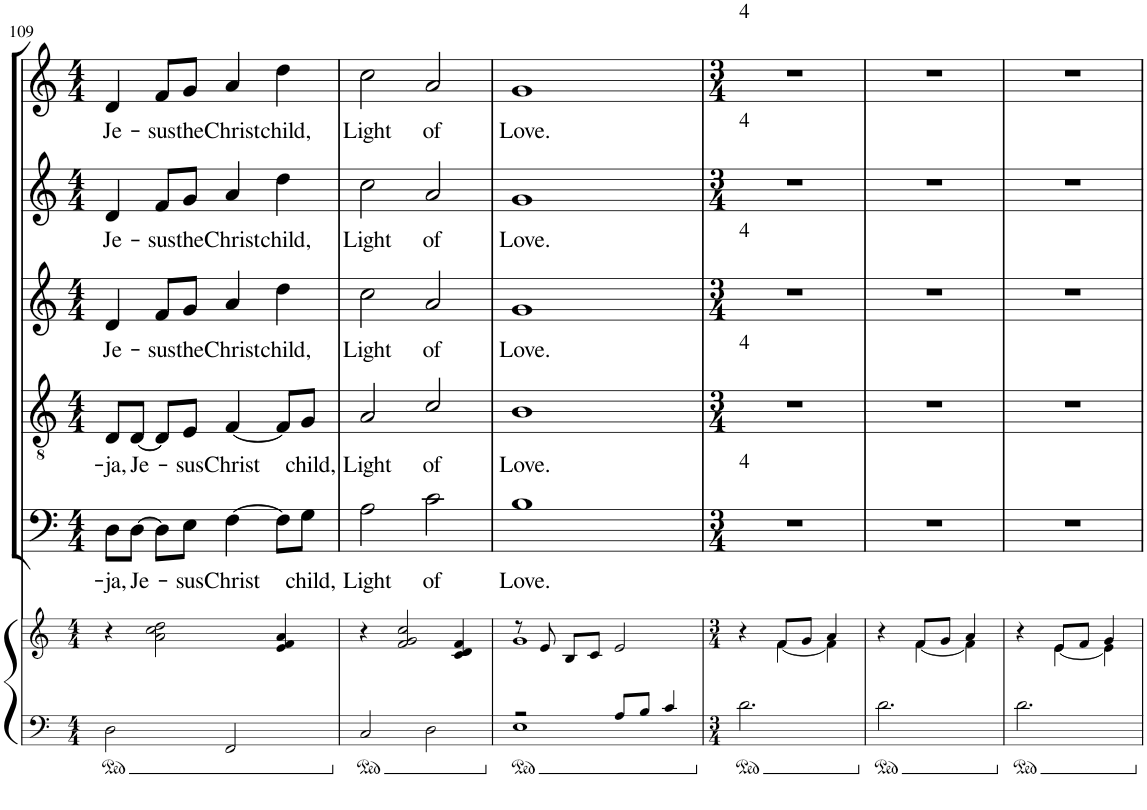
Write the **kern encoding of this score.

**kern	**kern	**kern	**text	**kern	**text	**kern	**text	**kern	**text	**kern	**text
*part7	*part6	*part5	*part5	*part4	*part4	*part3	*part3	*part2	*part2	*part1	*part1
*staff7	*staff6	*staff5	*staff5	*staff4	*staff4	*staff3	*staff3	*staff2	*staff2	*staff1	*staff1
*I"LH	*I"RH	*I"Bassi	*	*I"Tenori	*	*I"Contralti	*	*I"Soprani II	*	*I"Soprani I	*
!!LO:PB:g=z
*clefF4	*clefG2	*clefF4	*	*clefGv2	*	*clefG2	*	*clefG2	*	*clefG2	*
*	*	*	*	*	*	*	*	*Trd1c2	*	*Trd1c2	*
*k[]	*k[]	*k[]	*	*k[]	*	*k[]	*	*k[]	*	*k[]	*
*M4/4	*M4/4	*M4/4	*	*M4/4	*	*M4/4	*	*M4/4	*	*M4/4	*
*ped	*	*	*	*	*	*	*	*	*	*	*
=109	=109	=109	=109	=109	=109	=109	=109	=109	=109	=109	=109
!	!	!	!LO:LY:b	!	!LO:LY:b	!	!LO:LY:b	!	!LO:LY:b	!	!LO:LY:b
2D\	4r	8D\L	-ja,	8D/L	-ja,	4d/	Je-	4d/	Je-	4d/	Je-
!	!	!	!LO:LY:b	!	!LO:LY:b	!	!	!	!	!	!
.	.	[8D\J	Je-	[8D/J	Je-	.	.	.	.	.	.
!	!	!	!	!	!	!	!LO:LY:b	!	!LO:LY:b	!	!LO:LY:b
.	2a\ 2cc\ 2dd\	8D\L]	.	8D/L]	.	8f/L	-sus	8f/L	-sus	8f/L	-sus
!	!	!	!LO:LY:b	!	!LO:LY:b	!	!LO:LY:b	!	!LO:LY:b	!	!LO:LY:b
.	.	8E\J	-sus	8E/J	-sus	8g/J	the	8g/J	the	8g/J	the
!	!	!	!LO:LY:b	!	!LO:LY:b	!	!LO:LY:b	!	!LO:LY:b	!	!LO:LY:b
2FF/	.	[4F\	Christ	[4F/	Christ	4a/	Christ	4a/	Christ	4a/	Christ
!	!	!	!	!	!	!	!LO:LY:b	!	!LO:LY:b	!	!LO:LY:b
.	4e/ 4f/ 4a/	8F\L]	.	8F/L]	.	4dd\	child,	4dd\	child,	4dd\	child,
!	!	!	!LO:LY:b	!	!LO:LY:b	!	!	!	!	!	!
.	.	8G\J	child,	8G/J	child,	.	.	.	.	.	.
=110	=110	=110	=110	=110	=110	=110	=110	=110	=110	=110	=110
*Xped	*	*	*	*	*	*	*	*	*	*	*
*ped	*	*	*	*	*	*	*	*	*	*	*
!	!	!	!LO:LY:b	!	!LO:LY:b	!	!LO:LY:b	!	!LO:LY:b	!	!LO:LY:b
2C/	4r	2A\	Light	2A/	Light	2cc\	Light	2cc\	Light	2cc\	Light
.	2f/ 2g/ 2cc/	.	.	.	.	.	.	.	.	.	.
!	!	!	!LO:LY:b	!	!LO:LY:b	!	!LO:LY:b	!	!LO:LY:b	!	!LO:LY:b
2D\	.	2c\	of	2c/	of	2a/	of	2a/	of	2a/	of
.	4c/ 4d/ 4f/	.	.	.	.	.	.	.	.	.	.
=111	=111	=111	=111	=111	=111	=111	=111	=111	=111	=111	=111
*Xped	*	*	*	*	*	*	*	*	*	*	*
*ped	*	*	*	*	*	*	*	*	*	*	*
*^	*^	*	*	*	*	*	*	*	*	*	*
!	!	!	!	!	!LO:LY:b	!	!LO:LY:b	!	!LO:LY:b	!	!LO:LY:b	!	!LO:LY:b
2r	1E	8r	1g	1B	Love.	1B	Love.	1g	Love.	1g	Love.	1g	Love.
.	.	8e/	.	.	.	.	.	.	.	.	.	.	.
.	.	8B/L	.	.	.	.	.	.	.	.	.	.	.
.	.	8c/J	.	.	.	.	.	.	.	.	.	.	.
8A/L	.	2e/	.	.	.	.	.	.	.	.	.	.	.
8B/J	.	.	.	.	.	.	.	.	.	.	.	.	.
4c/	.	.	.	.	.	.	.	.	.	.	.	.	.
*v	*v	*	*	*	*	*	*	*	*	*	*	*	*
=112	=112	=112	=112	=112	=112	=112	=112	=112	=112	=112	=112	=112
*M3/4	*M3/4	*	*M3/4	*	*M3/4	*	*M3/4	*	*M3/4	*	*M3/4	*
*Xped	*	*	*	*	*	*	*	*	*	*	*	*
*ped	*	*	*	*	*	*	*	*	*	*	*	*
!	!	!	!	!	!	!	!	!	!	!	!LO:TX:a:t=4	!
!	!	!	!	!	!	!	!	!	!LO:TX:a:t=4	!	!	!
!	!	!	!	!	!	!	!LO:TX:a:t=4	!	!	!	!	!
!	!	!	!	!	!LO:TX:a:t=4	!	!	!	!	!	!	!
!	!	!	!LO:TX:a:t=4	!	!	!	!	!	!	!	!	!
2.d\	4r	4ryy	2.r	.	2.r	.	2.r	.	2.r	.	2.r	.
.	8f/L	[4f\	.	.	.	.	.	.	.	.	.	.
.	8g/J	.	.	.	.	.	.	.	.	.	.	.
.	4a/	4f\]	.	.	.	.	.	.	.	.	.	.
=113	=113	=113	=113	=113	=113	=113	=113	=113	=113	=113	=113	=113
*Xped	*	*	*	*	*	*	*	*	*	*	*	*
*ped	*	*	*	*	*	*	*	*	*	*	*	*
2.d\	4r	4ryy	2.r	.	2.r	.	2.r	.	2.r	.	2.r	.
.	8f/L	[4f\	.	.	.	.	.	.	.	.	.	.
.	8g/J	.	.	.	.	.	.	.	.	.	.	.
.	4a/	4f\]	.	.	.	.	.	.	.	.	.	.
=114	=114	=114	=114	=114	=114	=114	=114	=114	=114	=114	=114	=114
*Xped	*	*	*	*	*	*	*	*	*	*	*	*
*ped	*	*	*	*	*	*	*	*	*	*	*	*
2.d\	4r	4ryy	2.r	.	2.r	.	2.r	.	2.r	.	2.r	.
.	8e/L	[4e\	.	.	.	.	.	.	.	.	.	.
.	8f/J	.	.	.	.	.	.	.	.	.	.	.
.	4g/	4e\]	.	.	.	.	.	.	.	.	.	.
*Xped	*	*	*	*	*	*	*	*	*	*	*	*
*	*v	*v	*	*	*	*	*	*	*	*	*	*
=	=	=	=	=	=	=	=	=	=	=	=
*-	*-	*-	*-	*-	*-	*-	*-	*-	*-	*-	*-
